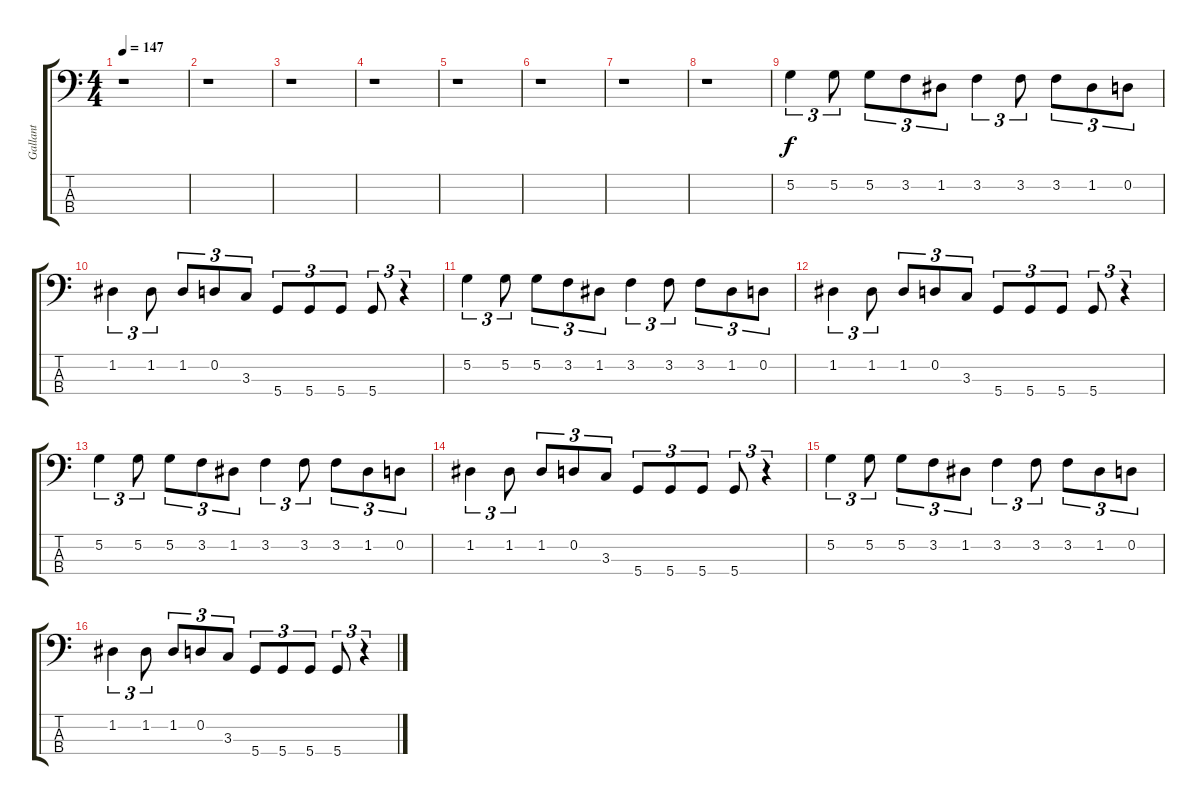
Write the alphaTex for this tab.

\track ("Gallant" "Gallant") {instrument electricbassfinger}
\staff {score tabs}
\tuning (G2 D2 A1 D1) {hide}
\ts (4 4)
\tempo 147
\clef f4
\ks c
r.1{dy f} |
r.1 |
r.1 |
r.1 |
r.1 |
r.1 |
r.1 |
r.1 |
5.2.4{tu (3 2)} 5.2.8{tu (3 2)} 5.2.8{tu (3 2)} 3.2.8{tu (3 2)} 1.2.8{tu (3 2)} 3.2.4{tu (3 2)} 3.2.8{tu (3 2)} 3.2.8{tu (3 2)} 1.2.8{tu (3 2)} 0.2.8{tu (3 2)} |
1.2.4{tu (3 2)} 1.2.8{tu (3 2)} 1.2.8{tu (3 2)} 0.2.8{tu (3 2)} 3.3.8{tu (3 2)} 5.4.8{tu (3 2)} 5.4.8{tu (3 2)} 5.4.8{tu (3 2)} 5.4.8{tu (3 2)} r.4{tu (3 2)} |
5.2.4{tu (3 2)} 5.2.8{tu (3 2)} 5.2.8{tu (3 2)} 3.2.8{tu (3 2)} 1.2.8{tu (3 2)} 3.2.4{tu (3 2)} 3.2.8{tu (3 2)} 3.2.8{tu (3 2)} 1.2.8{tu (3 2)} 0.2.8{tu (3 2)} |
1.2.4{tu (3 2)} 1.2.8{tu (3 2)} 1.2.8{tu (3 2)} 0.2.8{tu (3 2)} 3.3.8{tu (3 2)} 5.4.8{tu (3 2)} 5.4.8{tu (3 2)} 5.4.8{tu (3 2)} 5.4.8{tu (3 2)} r.4{tu (3 2)} |
5.2.4{tu (3 2)} 5.2.8{tu (3 2)} 5.2.8{tu (3 2)} 3.2.8{tu (3 2)} 1.2.8{tu (3 2)} 3.2.4{tu (3 2)} 3.2.8{tu (3 2)} 3.2.8{tu (3 2)} 1.2.8{tu (3 2)} 0.2.8{tu (3 2)} |
1.2.4{tu (3 2)} 1.2.8{tu (3 2)} 1.2.8{tu (3 2)} 0.2.8{tu (3 2)} 3.3.8{tu (3 2)} 5.4.8{tu (3 2)} 5.4.8{tu (3 2)} 5.4.8{tu (3 2)} 5.4.8{tu (3 2)} r.4{tu (3 2)} |
5.2.4{tu (3 2)} 5.2.8{tu (3 2)} 5.2.8{tu (3 2)} 3.2.8{tu (3 2)} 1.2.8{tu (3 2)} 3.2.4{tu (3 2)} 3.2.8{tu (3 2)} 3.2.8{tu (3 2)} 1.2.8{tu (3 2)} 0.2.8{tu (3 2)} |
1.2.4{tu (3 2)} 1.2.8{tu (3 2)} 1.2.8{tu (3 2)} 0.2.8{tu (3 2)} 3.3.8{tu (3 2)} 5.4.8{tu (3 2)} 5.4.8{tu (3 2)} 5.4.8{tu (3 2)} 5.4.8{tu (3 2)} r.4{tu (3 2)}
